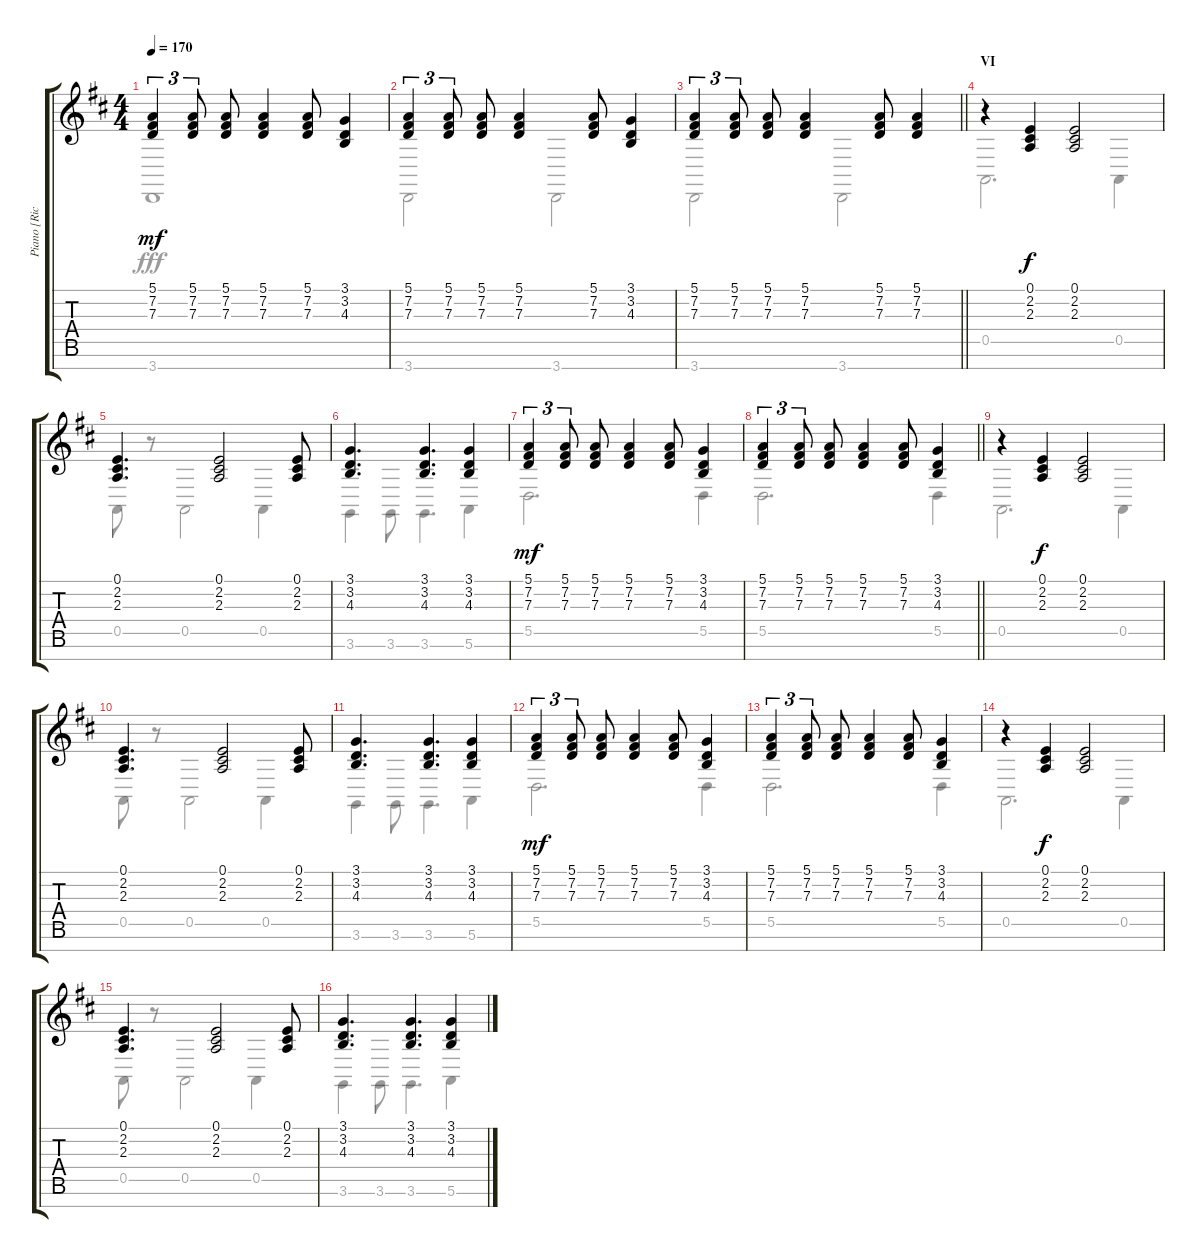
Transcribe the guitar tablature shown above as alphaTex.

\track ("Piano [Richard Wright]" "Piano [Ric") {instrument acousticgrandpiano}
\staff {score tabs}
\tuning (E4 B3 G3 D3 A2 E2 B1) {hide}
\voice
\ts (4 4)
\tempo 170
\clef g2
\ks d
(5.1 7.2 7.3).4{tu (3 2) dy mf} (5.1 7.2 7.3).8{tu (3 2)} (5.1 7.2 7.3).8 (5.1 7.2 7.3).4 (5.1 7.2 7.3).8 (3.1 3.2 4.3).4 |
(5.1 7.2 7.3).4{tu (3 2)} (5.1 7.2 7.3).8{tu (3 2)} (5.1 7.2 7.3).8 (5.1 7.2 7.3).4 (5.1 7.2 7.3).8 (3.1 3.2 4.3).4 |
\barLineRight lightlight
(5.1 7.2 7.3).4{tu (3 2)} (5.1 7.2 7.3).8{tu (3 2)} (5.1 7.2 7.3).8 (5.1 7.2 7.3).4 (5.1 7.2 7.3).8 (5.1 7.2 7.3).4 |
\section ("" "VI")
r.4 (0.1 2.2 2.3).4{dy f} (0.1 2.2 2.3).2 |
(0.1 2.2 2.3).4{d} (0.1 2.2 2.3).2 (0.1 2.2 2.3).8 |
(3.1 3.2 4.3).4{d} (3.1 3.2 4.3).4{d} (3.1 3.2 4.3).4 |
(5.1 7.2 7.3).4{tu (3 2) dy mf} (5.1 7.2 7.3).8{tu (3 2)} (5.1 7.2 7.3).8 (5.1 7.2 7.3).4 (5.1 7.2 7.3).8 (3.1 3.2 4.3).4 |
\barLineRight lightlight
(5.1 7.2 7.3).4{tu (3 2)} (5.1 7.2 7.3).8{tu (3 2)} (5.1 7.2 7.3).8 (5.1 7.2 7.3).4 (5.1 7.2 7.3).8 (3.1 3.2 4.3).4 |
r.4 (0.1 2.2 2.3).4{dy f} (0.1 2.2 2.3).2 |
(0.1 2.2 2.3).4{d} (0.1 2.2 2.3).2 (0.1 2.2 2.3).8 |
(3.1 3.2 4.3).4{d} (3.1 3.2 4.3).4{d} (3.1 3.2 4.3).4 |
(5.1 7.2 7.3).4{tu (3 2) dy mf} (5.1 7.2 7.3).8{tu (3 2)} (5.1 7.2 7.3).8 (5.1 7.2 7.3).4 (5.1 7.2 7.3).8 (3.1 3.2 4.3).4 |
(5.1 7.2 7.3).4{tu (3 2)} (5.1 7.2 7.3).8{tu (3 2)} (5.1 7.2 7.3).8 (5.1 7.2 7.3).4 (5.1 7.2 7.3).8 (3.1 3.2 4.3).4 |
r.4 (0.1 2.2 2.3).4{dy f} (0.1 2.2 2.3).2 |
(0.1 2.2 2.3).4{d} (0.1 2.2 2.3).2 (0.1 2.2 2.3).8 |
(3.1 3.2 4.3).4{d} (3.1 3.2 4.3).4{d} (3.1 3.2 4.3).4
\voice
\clef g2
\ottava regular
\simile none
\ks d
3.7.1{dy fff} |
3.7.2 3.7.2 |
\barLineRight lightlight
3.7.2 3.7.2 |
0.5.2{d} 0.5.4 |
0.5.8 r.8 0.5.2 0.5.4 |
3.6.4 3.6.8 3.6.4{d} 5.6.4 |
5.5.2{d} 5.5.4 |
\barLineRight lightlight
5.5.2{d} 5.5.4 |
0.5.2{d} 0.5.4 |
0.5.8 r.8 0.5.2 0.5.4 |
3.6.4 3.6.8 3.6.4{d} 5.6.4 |
5.5.2{d} 5.5.4 |
5.5.2{d} 5.5.4 |
0.5.2{d} 0.5.4 |
0.5.8 r.8 0.5.2 0.5.4 |
3.6.4 3.6.8 3.6.4{d} 5.6.4
